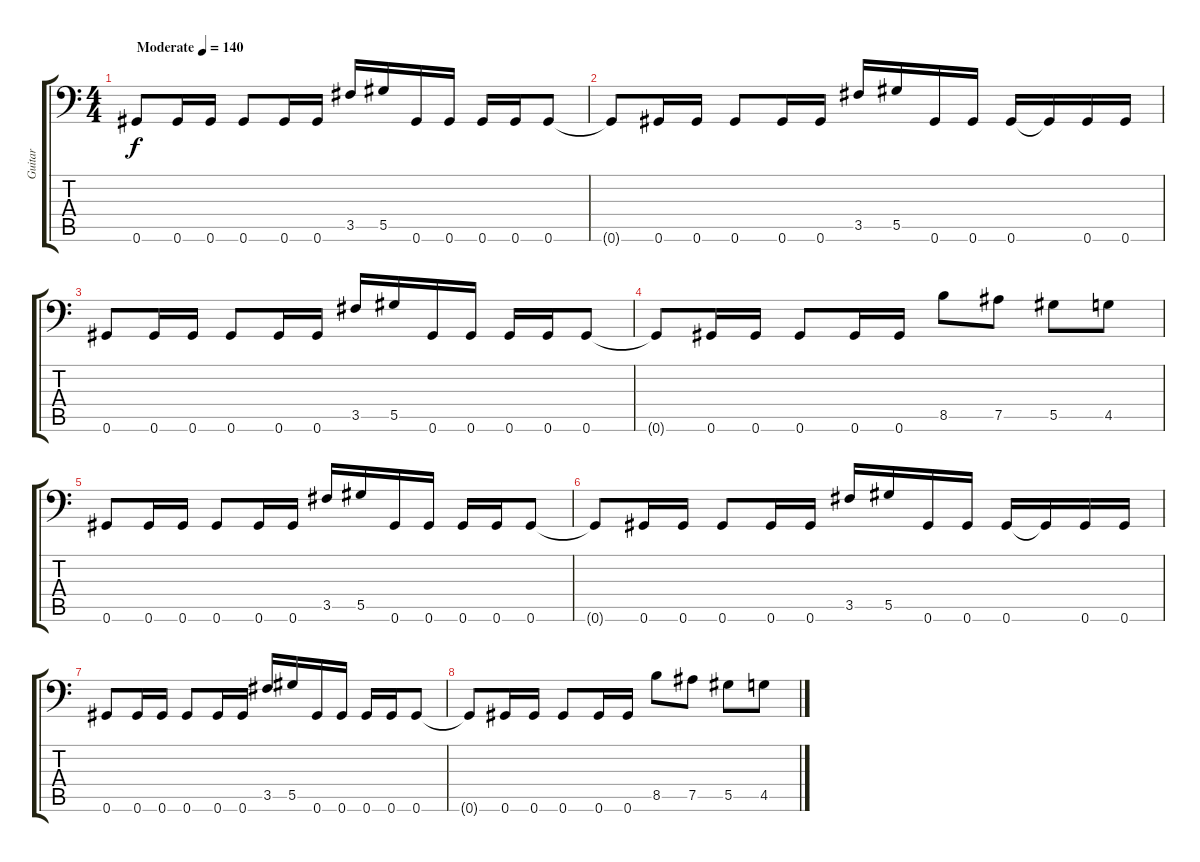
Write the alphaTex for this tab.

\track ("Guitar" "Guitar") {instrument distortionguitar}
\staff {score tabs}
\tuning (Bb3 F3 Db3 Ab2 Eb2 Ab1) {hide}
\ts (4 4)
\tempo (140 "Moderate")
\clef f4
\ks c
0.6.8{dy f instrument distortionguitar} 0.6.16 0.6.16 0.6.8 0.6.16 0.6.16 3.5.16 5.5.16 0.6.16 0.6.16 0.6.16 0.6.16 0.6.8 |
0.6{t}.8 0.6.16 0.6.16 0.6.8 0.6.16 0.6.16 3.5.16 5.5.16 0.6.16 0.6.16 0.6.16 0.6{t}.16 0.6.16 0.6.16 |
0.6.8 0.6.16 0.6.16 0.6.8 0.6.16 0.6.16 3.5.16 5.5.16 0.6.16 0.6.16 0.6.16 0.6.16 0.6.8 |
0.6{t}.8 0.6.16 0.6.16 0.6.8 0.6.16 0.6.16 8.5.8 7.5.8 5.5.8 4.5.8 |
0.6.8 0.6.16 0.6.16 0.6.8 0.6.16 0.6.16 3.5.16 5.5.16 0.6.16 0.6.16 0.6.16 0.6.16 0.6.8 |
0.6{t}.8 0.6.16 0.6.16 0.6.8 0.6.16 0.6.16 3.5.16 5.5.16 0.6.16 0.6.16 0.6.16 0.6{t}.16 0.6.16 0.6.16 |
0.6.8 0.6.16 0.6.16 0.6.8 0.6.16 0.6.16 3.5.16 5.5.16 0.6.16 0.6.16 0.6.16 0.6.16 0.6.8 |
0.6{t}.8 0.6.16 0.6.16 0.6.8 0.6.16 0.6.16 8.5.8 7.5.8 5.5.8 4.5.8
